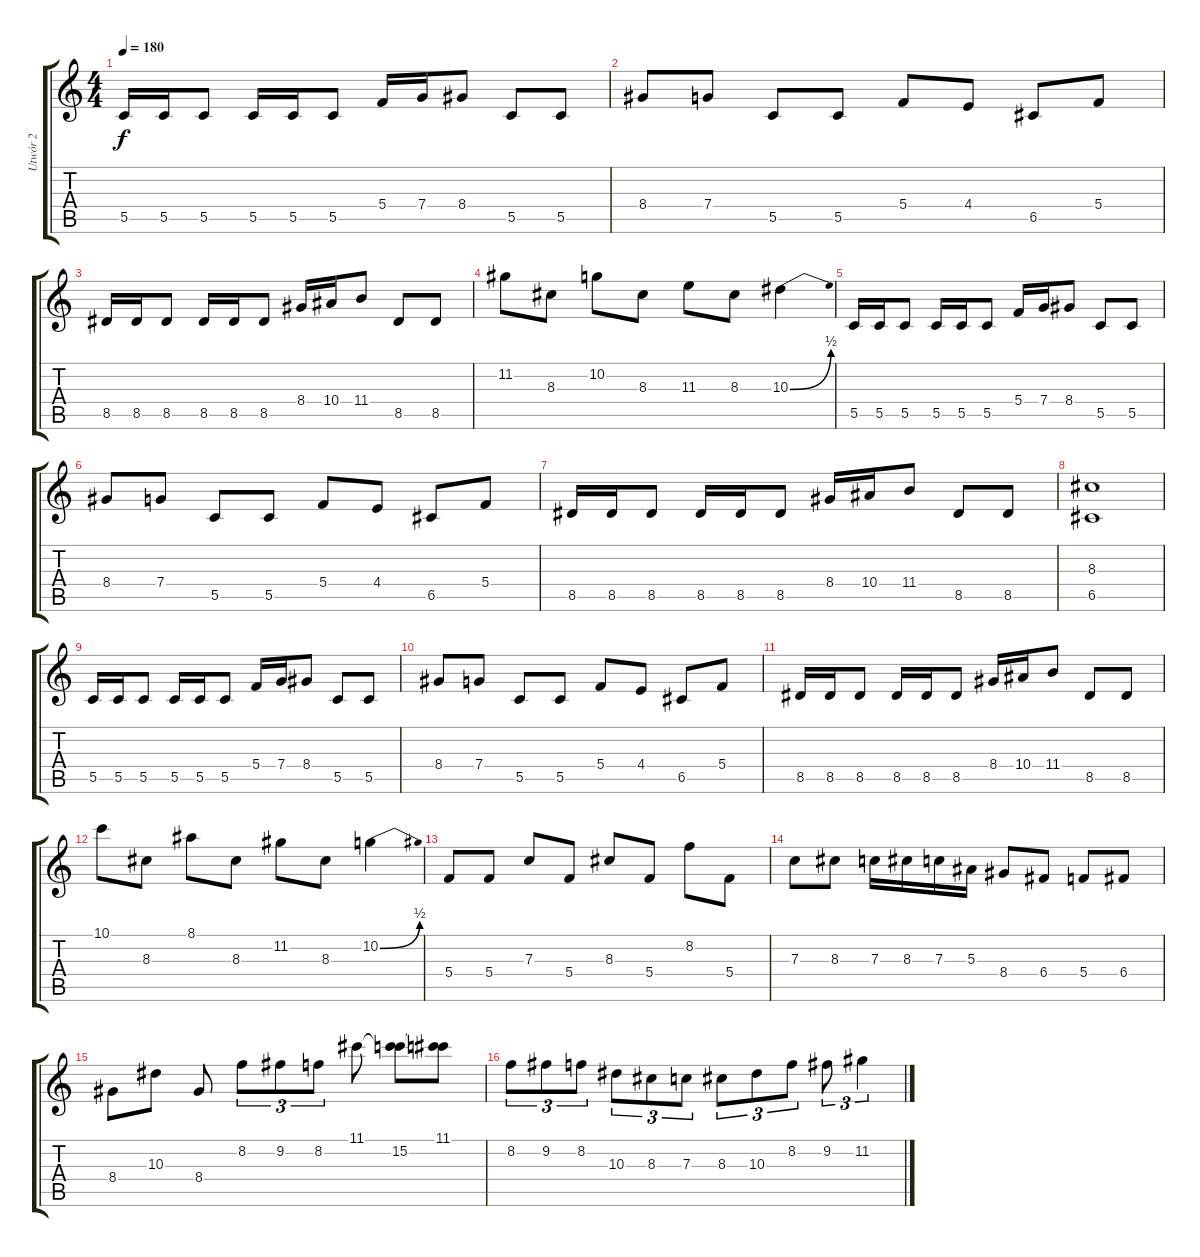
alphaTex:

\track ("Utwór 2" "Utwór 2") {instrument distortionguitar}
\staff {score tabs}
\tuning (D4 A3 F3 C3 G2 D2) {hide}
\ts (4 4)
\tempo 180
\clef g2
\ks c
5.5.16{dy f} 5.5.16 5.5.8 5.5.16 5.5.16 5.5.8 5.4.16 7.4.16 8.4.8 5.5.8 5.5.8 |
8.4.8 7.4.8 5.5.8 5.5.8 5.4.8 4.4.8 6.5.8 5.4.8 |
8.5.16 8.5.16 8.5.8 8.5.16 8.5.16 8.5.8 8.4.16 10.4.16 11.4.8 8.5.8 8.5.8 |
11.2.8 8.3.8 10.2.8 8.3.8 11.3.8 8.3.8 10.3{be (bend 0 0 60 2)}.4 |
5.5.16 5.5.16 5.5.8 5.5.16 5.5.16 5.5.8 5.4.16 7.4.16 8.4.8 5.5.8 5.5.8 |
8.4.8 7.4.8 5.5.8 5.5.8 5.4.8 4.4.8 6.5.8 5.4.8 |
8.5.16 8.5.16 8.5.8 8.5.16 8.5.16 8.5.8 8.4.16 10.4.16 11.4.8 8.5.8 8.5.8 |
(8.3 6.5).1 |
5.5.16 5.5.16 5.5.8 5.5.16 5.5.16 5.5.8 5.4.16 7.4.16 8.4.8 5.5.8 5.5.8 |
8.4.8 7.4.8 5.5.8 5.5.8 5.4.8 4.4.8 6.5.8 5.4.8 |
8.5.16 8.5.16 8.5.8 8.5.16 8.5.16 8.5.8 8.4.16 10.4.16 11.4.8 8.5.8 8.5.8 |
10.1.8 8.3.8 8.1.8 8.3.8 11.2.8 8.3.8 10.2{be (bend 0 0 60 2)}.4 |
5.4.8 5.4.8 7.3.8 5.4.8 8.3.8 5.4.8 8.2.8 5.4.8 |
7.3.8 8.3.8 7.3.16 8.3.16 7.3.16 5.3.16 8.4.8 6.4.8 5.4.8 6.4.8 |
8.4.8 10.3.8 8.4.8 8.2.8{tu (3 2)} 9.2.8{tu (3 2)} 8.2.8{tu (3 2)} 11.1.8 (11.1{t} 15.2).8 (11.1 15.2{t}).8 |
8.2.8{tu (3 2)} 9.2.8{tu (3 2)} 8.2.8{tu (3 2)} 10.3.8{tu (3 2)} 8.3.8{tu (3 2)} 7.3.8{tu (3 2)} 8.3.8{tu (3 2)} 10.3.8{tu (3 2)} 8.2.8{tu (3 2)} 9.2.8{tu (3 2)} 11.2.4{tu (3 2)}
